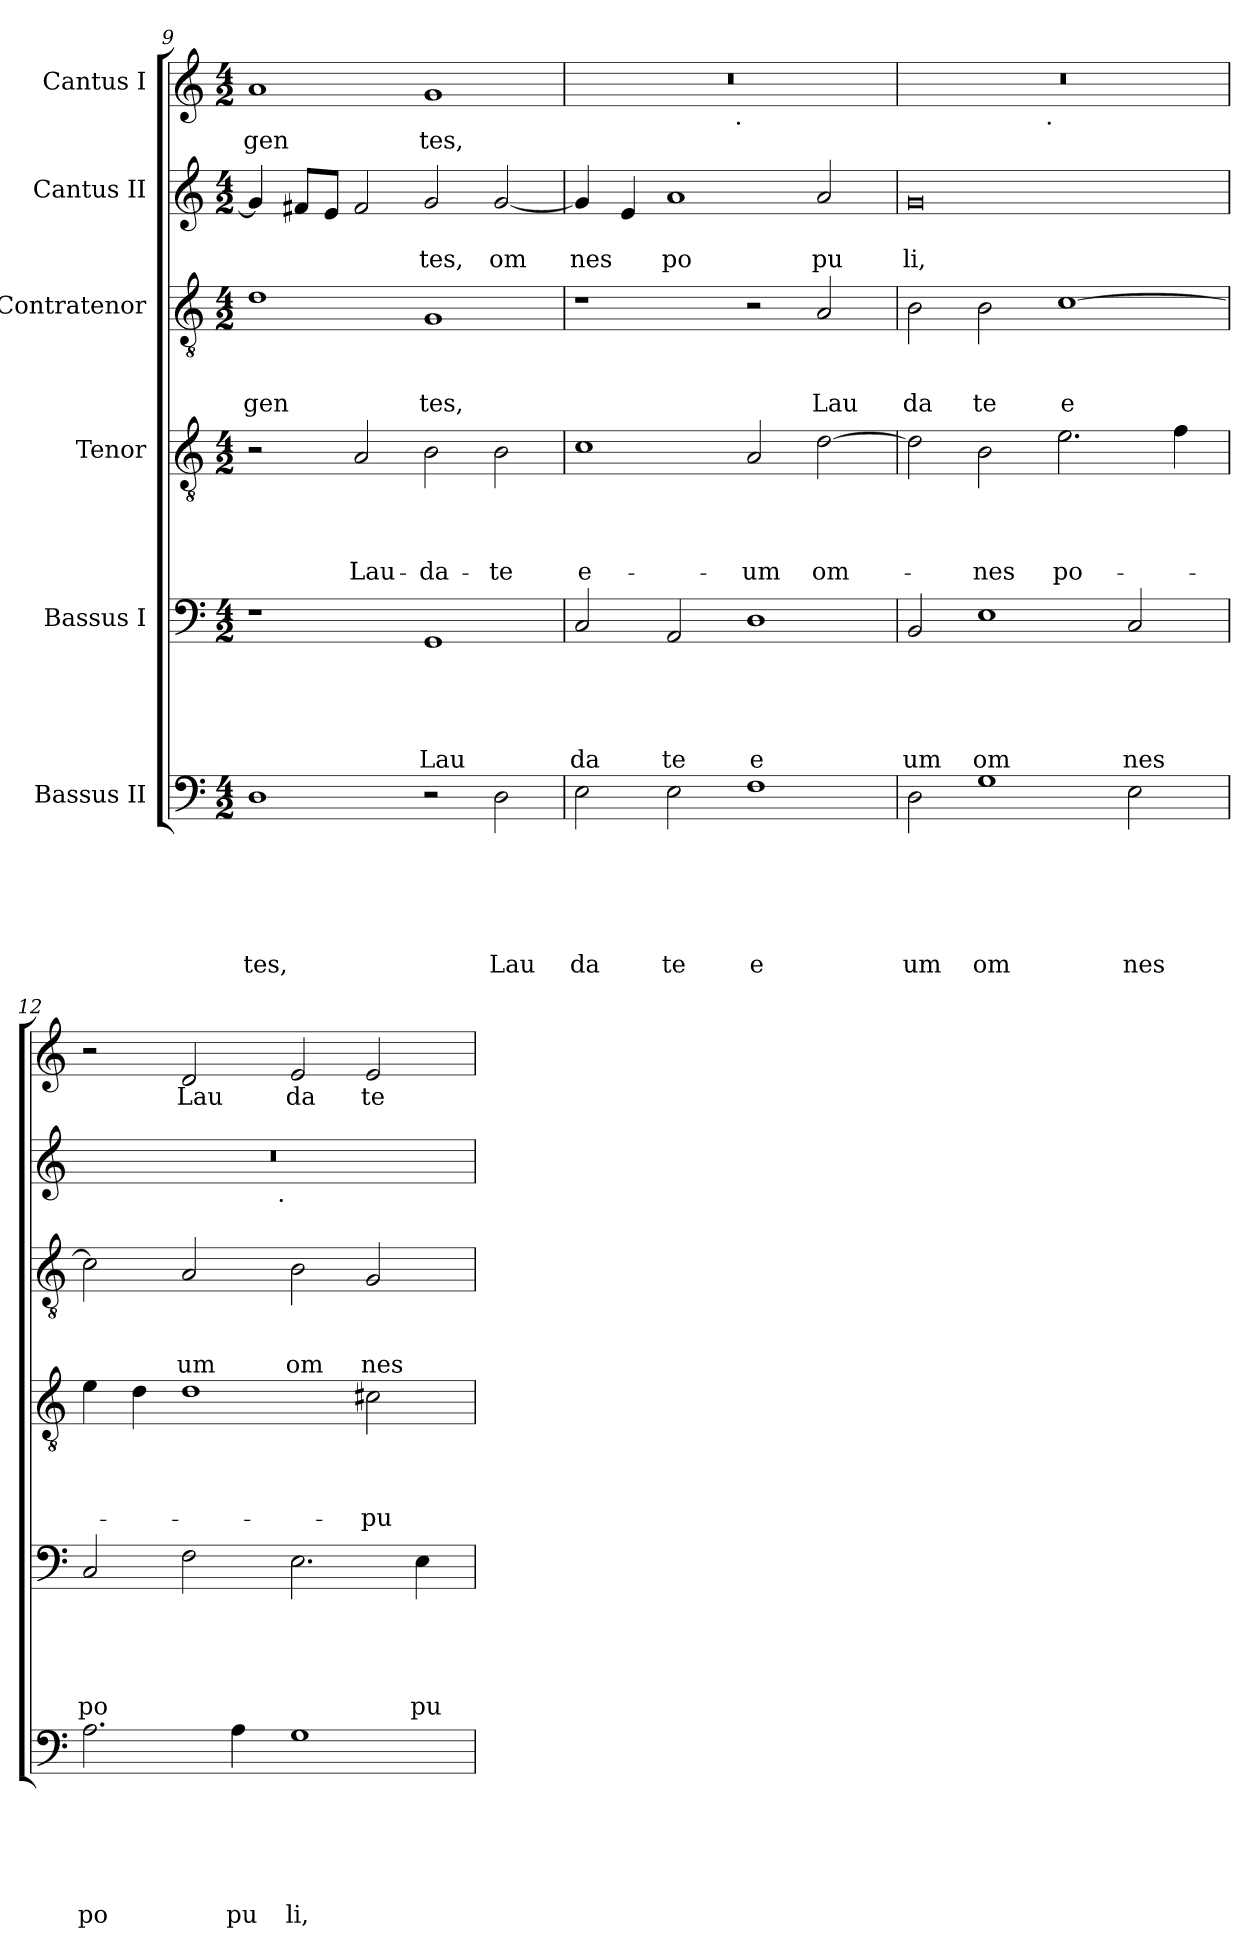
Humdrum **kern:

**kern	**text	**text	**text	**text	**text	**text	**kern	**text	**text	**text	**text	**text	**kern	**text	**text	**text	**text	**kern	**text	**text	**text	**kern	**text	**text	**kern	**text
*part6	*part6	*part6	*part6	*part6	*part6	*part6	*part5	*part5	*part5	*part5	*part5	*part5	*part4	*part4	*part4	*part4	*part4	*part3	*part3	*part3	*part3	*part2	*part2	*part2	*part1	*part1
*staff6	*staff6	*staff6	*staff6	*staff6	*staff6	*staff6	*staff5	*staff5	*staff5	*staff5	*staff5	*staff5	*staff4	*staff4	*staff4	*staff4	*staff4	*staff3	*staff3	*staff3	*staff3	*staff2	*staff2	*staff2	*staff1	*staff1
*I"Bassus II	*	*	*	*	*	*	*I"Bassus I	*	*	*	*	*	*I"Tenor	*	*	*	*	*I"Contratenor	*	*	*	*I"Cantus II	*	*	*I"Cantus I	*
!!LO:PB:g=z
*clefF4	*	*	*	*	*	*	*clefF4	*	*	*	*	*	*clefGv2	*	*	*	*	*clefGv2	*	*	*	*clefG2	*	*	*clefG2	*
*k[]	*	*	*	*	*	*	*k[]	*	*	*	*	*	*k[]	*	*	*	*	*k[]	*	*	*	*k[]	*	*	*k[]	*
*C:	*	*	*	*	*	*	*C:	*	*	*	*	*	*C:	*	*	*	*	*C:	*	*	*	*C:	*	*	*C:	*
*M4/2	*	*	*	*	*	*	*M4/2	*	*	*	*	*	*M4/2	*	*	*	*	*M4/2	*	*	*	*M4/2	*	*	*M4/2	*
=9	=9	=9	=9	=9	=9	=9	=9	=9	=9	=9	=9	=9	=9	=9	=9	=9	=9	=9	=9	=9	=9	=9	=9	=9	=9	=9
!	!	!	!	!	!	!LO:LY:b	!	!	!	!	!	!	!	!	!	!	!	!	!	!	!LO:LY:b	!	!	!	!	!LO:LY:b
1D	.	.	.	.	.	tes,	1r	.	.	.	.	.	2r	.	.	.	.	1d	.	.	gen	4g/]	.	.	1a	gen
.	.	.	.	.	.	.	.	.	.	.	.	.	.	.	.	.	.	.	.	.	.	8f#X/L	.	.	.	.
.	.	.	.	.	.	.	.	.	.	.	.	.	.	.	.	.	.	.	.	.	.	8e/J	.	.	.	.
!	!	!	!	!	!	!	!	!	!	!	!	!	!	!	!	!	!LO:LY:b	!	!	!	!	!	!	!	!	!
.	.	.	.	.	.	.	.	.	.	.	.	.	2A/	.	.	.	Lau-	.	.	.	.	2f#/	.	.	.	.
!	!	!	!	!	!	!	!	!	!	!	!	!LO:LY:b	!	!	!	!	!LO:LY:b	!	!	!	!LO:LY:b	!	!	!LO:LY:b	!	!LO:LY:b
2r	.	.	.	.	.	.	1GG	.	.	.	.	Lau	2B\	.	.	.	-da-	1G	.	.	tes,	2g/	.	tes,	1g	tes,
!	!	!	!	!	!	!LO:LY:b	!	!	!	!	!	!	!	!	!	!	!LO:LY:b	!	!	!	!	!	!	!LO:LY:b	!	!
2D\	.	.	.	.	.	Lau	.	.	.	.	.	.	2B\	.	.	.	-te	.	.	.	.	[<2g/	.	om	.	.
=10	=10	=10	=10	=10	=10	=10	=10	=10	=10	=10	=10	=10	=10	=10	=10	=10	=10	=10	=10	=10	=10	=10	=10	=10	=10	=10
!	!	!	!	!	!	!LO:LY:b	!	!	!	!	!	!LO:LY:b	!	!	!	!	!LO:LY:b	!	!	!	!	!	!	!LO:LY:b	!	!
*	*	*	*	*	*	*	*	*	*	*	*	*	*	*	*	*	*	*	*	*	*	*	*	*	*^	*
2E\	.	.	.	.	.	da	2C/	.	.	.	.	da	1c	.	.	.	e-	1r	.	.	.	4g/]	.	nes	0r	2ryy	.
.	.	.	.	.	.	.	.	.	.	.	.	.	.	.	.	.	.	.	.	.	.	4e/	.	.	.	.	.
!	!	!	!	!	!	!LO:LY:b	!	!	!	!	!	!LO:LY:b	!	!	!	!	!	!	!	!	!	!	!	!LO:LY:b	!	!	!
2E\	.	.	.	.	.	te	2AA/	.	.	.	.	te	.	.	.	.	.	.	.	.	.	1a	.	po	.	4...ryy	.
!	!	!	!	!	!	!	!	!	!	!	!	!	!	!	!	!	!	!	!	!	!	!	!	!	!	!LO:TX:b:t=.	!
.	.	.	.	.	.	.	.	.	.	.	.	.	.	.	.	.	.	.	.	.	.	.	.	.	.	1ryy	.
!	!	!	!	!	!	!LO:LY:b	!	!	!	!	!	!LO:LY:b	!	!	!	!	!LO:LY:b	!	!	!	!	!	!	!	!	!	!
1F	.	.	.	.	.	e	1D	.	.	.	.	e	2A/	.	.	.	-um	2r	.	.	.	.	.	.	.	.	.
!	!	!	!	!	!	!	!	!	!	!	!	!	!	!	!	!	!LO:LY:b	!	!	!	!LO:LY:b	!	!	!LO:LY:b	!	!	!
.	.	.	.	.	.	.	.	.	.	.	.	.	[>2d\	.	.	.	om-	2A/	.	.	Lau	2a/	.	pu	.	.	.
.	.	.	.	.	.	.	.	.	.	.	.	.	.	.	.	.	.	.	.	.	.	.	.	.	.	32ryy	.
=11	=11	=11	=11	=11	=11	=11	=11	=11	=11	=11	=11	=11	=11	=11	=11	=11	=11	=11	=11	=11	=11	=11	=11	=11	=11	=11	=11
!	!	!	!	!	!	!LO:LY:b	!	!	!	!	!	!LO:LY:b	!	!	!	!	!	!	!	!	!LO:LY:b	!	!	!LO:LY:b	!	!	!
2D\	.	.	.	.	.	um	2BB/	.	.	.	.	um	2d\]	.	.	.	.	2B\	.	.	da	0g	.	li,	0r	2ryy	.
!	!	!	!	!	!	!LO:LY:b	!	!	!	!	!	!LO:LY:b	!	!	!	!	!LO:LY:b	!	!	!	!LO:LY:b	!	!	!	!	!	!
1G	.	.	.	.	.	om	1E	.	.	.	.	om	2B\	.	.	.	-nes	2B\	.	.	te	.	.	.	.	4...ryy	.
!	!	!	!	!	!	!	!	!	!	!	!	!	!	!	!	!	!	!	!	!	!	!	!	!	!	!LO:TX:b:t=.	!
.	.	.	.	.	.	.	.	.	.	.	.	.	.	.	.	.	.	.	.	.	.	.	.	.	.	1ryy	.
!	!	!	!	!	!	!	!	!	!	!	!	!	!	!	!	!	!LO:LY:b	!	!	!	!LO:LY:b:rj	!	!	!	!	!	!
.	.	.	.	.	.	.	.	.	.	.	.	.	2.e\	.	.	.	po-	[>1c	.	.	e	.	.	.	.	.	.
!	!	!	!	!	!	!LO:LY:b	!	!	!	!	!	!LO:LY:b	!	!	!	!	!	!	!	!	!	!	!	!	!	!	!
2E\	.	.	.	.	.	nes	2C/	.	.	.	.	nes	.	.	.	.	.	.	.	.	.	.	.	.	.	.	.
.	.	.	.	.	.	.	.	.	.	.	.	.	4f\	.	.	.	.	.	.	.	.	.	.	.	.	.	.
.	.	.	.	.	.	.	.	.	.	.	.	.	.	.	.	.	.	.	.	.	.	.	.	.	.	32ryy	.
=12	=12	=12	=12	=12	=12	=12	=12	=12	=12	=12	=12	=12	=12	=12	=12	=12	=12	=12	=12	=12	=12	=12	=12	=12	=12	=12	=12
!	!	!	!	!	!	!LO:LY:b	!	!	!	!	!	!LO:LY:b	!	!	!	!	!	!	!	!	!	!	!	!	!	!	!
*	*	*	*	*	*	*	*	*	*	*	*	*	*	*	*	*	*	*	*	*	*	*^	*	*	*v	*v	*
2.A\	.	.	.	.	.	po	2C/	.	.	.	.	po	4e\	.	.	.	.	2c\]	.	.	.	0r	2ryy	.	.	2r	.
.	.	.	.	.	.	.	.	.	.	.	.	.	4d\	.	.	.	.	.	.	.	.	.	.	.	.	.	.
!	!	!	!	!	!	!	!	!	!	!	!	!	!	!	!	!	!	!	!	!	!LO:LY:b	!	!	!	!	!	!LO:LY:b
.	.	.	.	.	.	.	2F\	.	.	.	.	.	1d	.	.	.	.	2A/	.	.	um	.	4...ryy	.	.	2d/	Lau
!	!	!	!	!	!	!LO:LY:b	!	!	!	!	!	!	!	!	!	!	!	!	!	!	!	!	!	!	!	!	!
4A\	.	.	.	.	.	pu	.	.	.	.	.	.	.	.	.	.	.	.	.	.	.	.	.	.	.	.	.
!	!	!	!	!	!	!	!	!	!	!	!	!	!	!	!	!	!	!	!	!	!	!	!LO:TX:b:t=.	!	!	!	!
.	.	.	.	.	.	.	.	.	.	.	.	.	.	.	.	.	.	.	.	.	.	.	1ryy	.	.	.	.
!	!	!	!	!	!	!LO:LY:b	!	!	!	!	!	!	!	!	!	!	!	!	!	!	!LO:LY:b	!	!	!	!	!	!LO:LY:b
1G	.	.	.	.	.	li,	2.E\	.	.	.	.	.	.	.	.	.	.	2B\	.	.	om	.	.	.	.	2e/	da
!	!	!	!	!	!	!	!	!	!	!	!	!	!	!	!	!	!LO:LY:b	!	!	!	!LO:LY:b	!	!	!	!	!	!LO:LY:b
.	.	.	.	.	.	.	.	.	.	.	.	.	2c#X\	.	.	.	-pu-	2G/	.	.	nes	.	.	.	.	2e/	te
!	!	!	!	!	!	!	!	!	!	!	!	!LO:LY:b	!	!	!	!	!	!	!	!	!	!	!	!	!	!	!
.	.	.	.	.	.	.	4E\	.	.	.	.	pu	.	.	.	.	.	.	.	.	.	.	.	.	.	.	.
.	.	.	.	.	.	.	.	.	.	.	.	.	.	.	.	.	.	.	.	.	.	.	32ryy	.	.	.	.
*	*	*	*	*	*	*	*	*	*	*	*	*	*	*	*	*	*	*	*	*	*	*v	*v	*	*	*	*
=	=	=	=	=	=	=	=	=	=	=	=	=	=	=	=	=	=	=	=	=	=	=	=	=	=	=
*-	*-	*-	*-	*-	*-	*-	*-	*-	*-	*-	*-	*-	*-	*-	*-	*-	*-	*-	*-	*-	*-	*-	*-	*-	*-	*-
